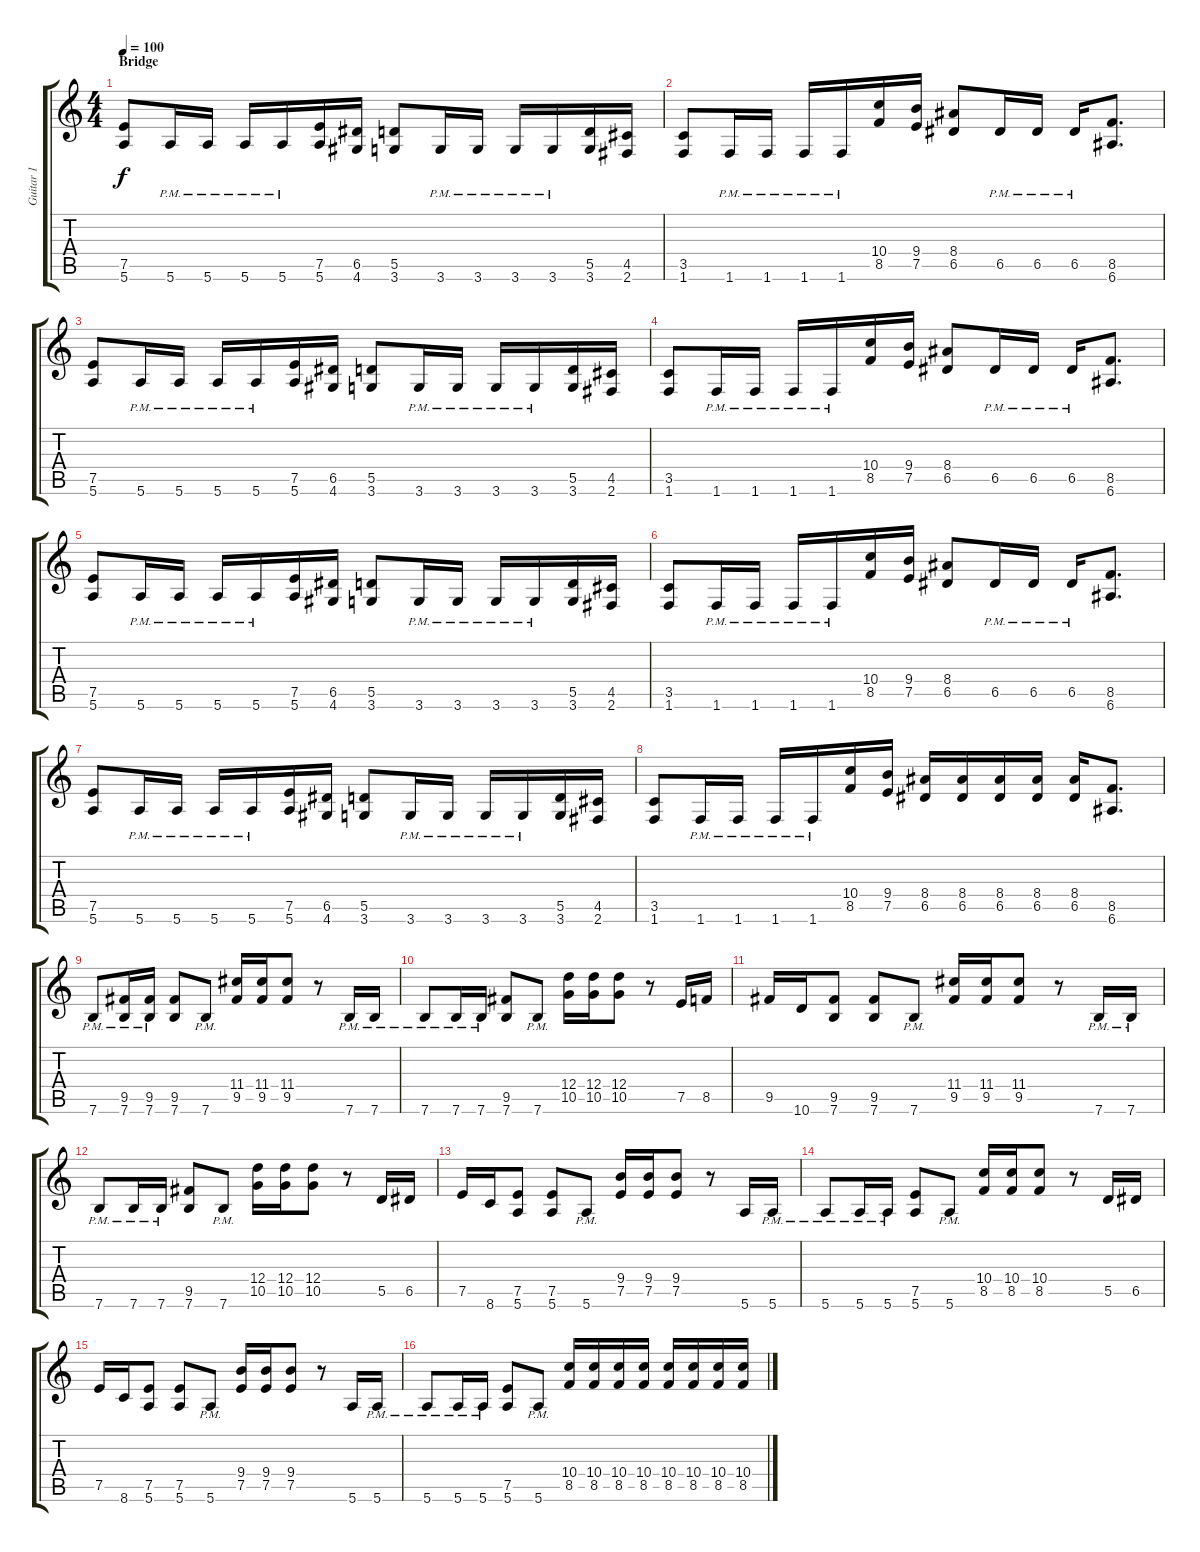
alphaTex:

\track ("Guitar 1" "Guitar 1") {instrument distortionguitar}
\staff {score tabs}
\tuning (E4 B3 G3 D3 A2 E2) {hide}
\ts (4 4)
\section ("" "Bridge")
\tempo 100
\clef g2
\ks c
(7.5 5.6).8{dy f} 5.6{pm}.16 5.6{pm}.16 5.6{pm}.16 5.6{pm}.16 (7.5 5.6).16 (6.5 4.6).16 (5.5 3.6).8 3.6{pm}.16 3.6{pm}.16 3.6{pm}.16 3.6{pm}.16 (5.5 3.6).16 (4.5 2.6).16 |
(3.5 1.6).8 1.6{pm}.16 1.6{pm}.16 1.6{pm}.16 1.6{pm}.16 (10.4 8.5).16 (9.4 7.5).16 (8.4 6.5).8 6.5{pm}.16 6.5{pm}.16 6.5{pm}.16 (8.5 6.6).8{d} |
(7.5 5.6).8 5.6{pm}.16 5.6{pm}.16 5.6{pm}.16 5.6{pm}.16 (7.5 5.6).16 (6.5 4.6).16 (5.5 3.6).8 3.6{pm}.16 3.6{pm}.16 3.6{pm}.16 3.6{pm}.16 (5.5 3.6).16 (4.5 2.6).16 |
(3.5 1.6).8 1.6{pm}.16 1.6{pm}.16 1.6{pm}.16 1.6{pm}.16 (10.4 8.5).16 (9.4 7.5).16 (8.4 6.5).8 6.5{pm}.16 6.5{pm}.16 6.5{pm}.16 (8.5 6.6).8{d} |
(7.5 5.6).8 5.6{pm}.16 5.6{pm}.16 5.6{pm}.16 5.6{pm}.16 (7.5 5.6).16 (6.5 4.6).16 (5.5 3.6).8 3.6{pm}.16 3.6{pm}.16 3.6{pm}.16 3.6{pm}.16 (5.5 3.6).16 (4.5 2.6).16 |
(3.5 1.6).8 1.6{pm}.16 1.6{pm}.16 1.6{pm}.16 1.6{pm}.16 (10.4 8.5).16 (9.4 7.5).16 (8.4 6.5).8 6.5{pm}.16 6.5{pm}.16 6.5{pm}.16 (8.5 6.6).8{d} |
(7.5 5.6).8 5.6{pm}.16 5.6{pm}.16 5.6{pm}.16 5.6{pm}.16 (7.5 5.6).16 (6.5 4.6).16 (5.5 3.6).8 3.6{pm}.16 3.6{pm}.16 3.6{pm}.16 3.6{pm}.16 (5.5 3.6).16 (4.5 2.6).16 |
(3.5 1.6).8 1.6{pm}.16 1.6{pm}.16 1.6{pm}.16 1.6{pm}.16 (10.4 8.5).16 (9.4 7.5).16 (8.4 6.5).16 (8.4 6.5).16 (8.4 6.5).16 (8.4 6.5).16 (8.4 6.5).16 (8.5 6.6).8{d} |
7.6{pm}.8 (9.5 7.6{pm}).16 (9.5 7.6{pm}).16 (9.5 7.6).8 7.6{pm}.8 (11.4 9.5).16 (11.4 9.5).16 (11.4 9.5).8 r.8 7.6{pm}.16 7.6{pm}.16 |
7.6{pm}.8 7.6{pm}.16 7.6{pm}.16 (9.5 7.6).8 7.6{pm}.8 (12.4 10.5).16 (12.4 10.5).16 (12.4 10.5).8 r.8 7.5.16 8.5.16 |
9.5.16 10.6.16 (9.5 7.6).8 (9.5 7.6).8 7.6{pm}.8 (11.4 9.5).16 (11.4 9.5).16 (11.4 9.5).8 r.8 7.6{pm}.16 7.6{pm}.16 |
7.6{pm}.8 7.6{pm}.16 7.6{pm}.16 (9.5 7.6).8 7.6{pm}.8 (12.4 10.5).16 (12.4 10.5).16 (12.4 10.5).8 r.8 5.5.16 6.5.16 |
7.5.16 8.6.16 (7.5 5.6).8 (7.5 5.6).8 5.6{pm}.8 (9.4 7.5).16 (9.4 7.5).16 (9.4 7.5).8 r.8 5.6.16 5.6{pm}.16 |
5.6{pm}.8 5.6{pm}.16 5.6{pm}.16 (7.5 5.6).8 5.6{pm}.8 (10.4 8.5).16 (10.4 8.5).16 (10.4 8.5).8 r.8 5.5.16 6.5.16 |
7.5.16 8.6.16 (7.5 5.6).8 (7.5 5.6).8 5.6{pm}.8 (9.4 7.5).16 (9.4 7.5).16 (9.4 7.5).8 r.8 5.6.16 5.6{pm}.16 |
5.6{pm}.8 5.6{pm}.16 5.6{pm}.16 (7.5 5.6).8 5.6{pm}.8 (10.4 8.5).16 (10.4 8.5).16 (10.4 8.5).16 (10.4 8.5).16 (10.4 8.5).16 (10.4 8.5).16 (10.4 8.5).16 (10.4 8.5).16
